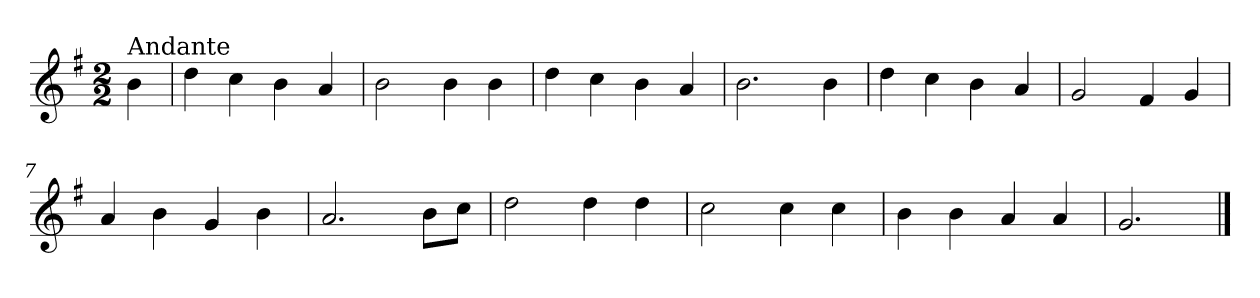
**kern
*part1
*staff1
*clefG2
*k[f#]
*G:
*M2/2
=
!LO:TX:a:t=Andante
4b\
=1
4dd\
4cc\
4b\
4a/
=2
2b\
4b\
4b\
=3
4dd\
4cc\
4b\
4a/
=4
2.b\
4b\
=5
4dd\
4cc\
4b\
4a/
!!LO:LB:g=z
=6
2g/
4f#/
4g/
=7
4a/
4b\
4g/
4b\
=8
2.a/
8b\L
8cc\J
=9
2dd\
4dd\
4dd\
=10
2cc\
4cc\
4cc\
=11
4b\
4b\
4a/
4a/
!!LO:LB:g=z
=12
2.g/
==
*-
